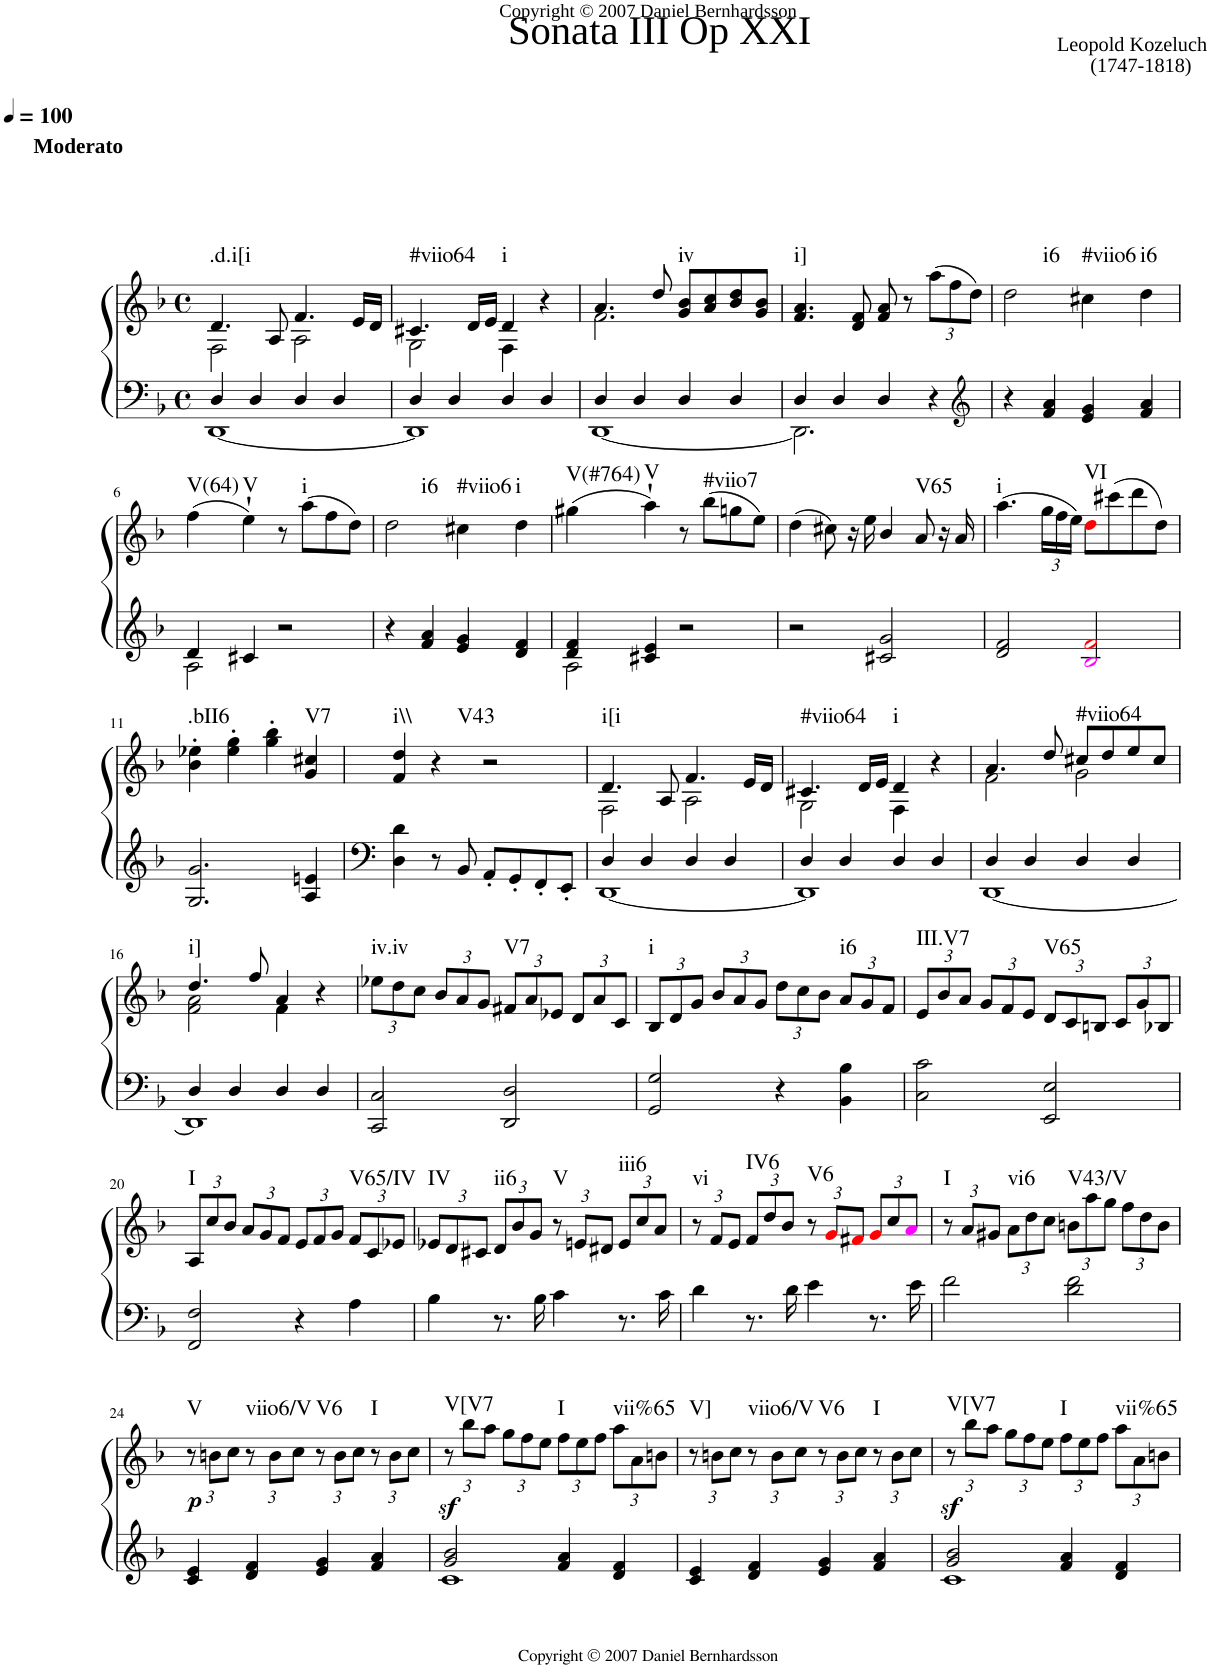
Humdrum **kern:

**kern	**kern	**dynam	**harte
*part1	*part1	*part1	*part1
*staff2	*staff1	*staff1/2	*
*I"Piano	*	*	*
*I'Pno.	*	*	*
*clefF4	*clefG2	*	*
*k[b-]	*k[b-]	*	*
*F:	*F:	*	*
*M4/4	*M4/4	*	*
*met(c)	*met(c)	*	*
*MM100	*MM100	*	*
=1	=1	=1	=1
*^	*^	*	*
!	!	!LO:TX:a:B:t=Moderato	!	!	!LO:H:kt=.d.i[i
4D/	[<1DD	4.d/	2F\	.	N
4D/	.	.	.	.	.
.	.	8A/	.	.	.
4D/	.	4.f/	2A\	.	.
4D/	.	.	.	.	.
.	.	16e/LL	.	.	.
.	.	16d/JJ	.	.	.
=2	=2	=2	=2	=2	=2
!	!	!	!	!	!LO:H:kt=#viio64
4D/	1DD]	4.c#X/	2G\	.	N
4D/	.	.	.	.	.
.	.	16d/LL	.	.	.
.	.	16e/JJ	.	.	.
!	!	!	!	!	!LO:H:kt=i
4D/	.	4d/	4F\	.	N
4D/	.	4r	4ryy	.	.
=3	=3	=3	=3	=3	=3
4D/	[<1DD	4.a/	2.f\	.	.
4D/	.	.	.	.	.
.	.	8dd/	.	.	.
!	!	!	!	!	!LO:H:kt=iv
4D/	.	8g/ 8b-/L	.	.	N
.	.	8a/ 8cc/	.	.	.
4D/	.	8b-/ 8dd/	4ryy	.	.
.	.	8g/ 8b-/J	.	.	.
*	*	*v	*v	*	*
=4	=4	=4	=4	=4
!	!	!	!	!LO:H:kt=i]
4D/	2.DD\]	4.f/ 4.a/	.	N
4D/	.	.	.	.
.	.	8d/ 8f/	.	.
4D/	.	8f/ 8a/	.	.
.	.	8r	.	.
*	*	*Xbrackettup	*	*
4r	4ryy	(12aa\L	.	.
.	.	12ff\	.	.
*clefG2	*	*	*	*
.	.	12dd\J)	.	.
*v	*v	*	*	*
=5	=5	=5	=5
!	!	!	!LO:H:kt=i6
4r	2dd\	.	N
4f/ 4a/	.	.	.
!	!	!	!LO:H:kt=#viio6
4e/ 4g/	4cc#X\	.	N
!	!	!	!LO:H:kt=i6
4f/ 4a/	4dd\	.	N
!!LO:LB:g=z
=6	=6	=6	=6
*^	*	*	*
!	!	!	!	!LO:H:kt=V(64)
4d/	2A\	(4ff\	.	N
!	!	!	!	!LO:H:kt=V
4c#X/	.	4ee`\)	.	N
2r	2ryy	8r	.	.
!	!	!	!	!LO:H:kt=i
.	.	(8aa\L	.	N
.	.	8ff\	.	.
.	.	8dd\J)	.	.
*v	*v	*	*	*
=7	=7	=7	=7
!	!	!	!LO:H:kt=i6
4r	2dd\	.	N
4f/ 4a/	.	.	.
!	!	!	!LO:H:kt=#viio6
4e/ 4g/	4cc#X\	.	N
!	!	!	!LO:H:kt=i
4d/ 4f/	4dd\	.	N
=8	=8	=8	=8
*^	*	*	*
!	!	!	!	!LO:H:kt=V(#764)
4d/ 4f/	2A\	(4gg#X\	.	N
!	!	!	!	!LO:H:kt=V
4c#X/ 4e/	.	4aa`\)	.	N
2r	2ryy	8r	.	.
!	!	!	!	!LO:H:kt=#viio7
.	.	(8bb-\L	.	N
.	.	8ggn\	.	.
.	.	8ee\J)	.	.
*v	*v	*	*	*
=9	=9	=9	=9
2r	(4dd\	.	.
.	8cc#X\)	.	.
.	16r	.	.
.	16ee\	.	.
2c#X/ 2g/	4b-/	.	.
!	!	!	!LO:H:kt=V65
.	8a/	.	N
.	16r	.	.
.	16a/	.	.
=10	=10	=10	=10
!	!	!	!LO:H:kt=i
2d/ 2f/	(4.aa\	.	N
.	24gg\LL	.	.
.	24ff\	.	.
.	24ee\JJ)	.	.
!	!	!	!LO:H:kt=VI
2B-i/ 2fj/	8ddj\L	.	N
.	(8ccc#X\	.	.
.	8ddd\	.	.
.	8dd\J)	.	.
!!LO:LB:g=z
=11	=11	=11	=11
!	!	!	!LO:H:kt=.bII6
2.G/ 2.g/	4b-\' 4ee-X\'	.	N
.	4ee-\' 4gg\'	.	.
.	4gg\' 4bb-\'	.	.
!	!	!	!LO:H:kt=V7
4A/ 4en/	4g/ 4cc#X/	.	N
=12	=12	=12	=12
!	!	!	!LO:H:kt=i\\
4D\ 4d\	4f/ 4dd/	.	N
!	!	!	!LO:H:kt=V43
8r	4r	.	N
8BB-/	.	.	.
8AA'/L	2r	.	.
8GG'/	.	.	.
8FF'/	.	.	.
8EE'/J	.	.	.
=13	=13	=13	=13
*^	*^	*	*
!	!	!	!	!	!LO:H:kt=i[i
4D/	[<1DD	4.d/	2F\	.	N
4D/	.	.	.	.	.
.	.	8A/	.	.	.
4D/	.	4.f/	2A\	.	.
4D/	.	.	.	.	.
.	.	16e/LL	.	.	.
.	.	16d/JJ	.	.	.
=14	=14	=14	=14	=14	=14
!	!	!	!	!	!LO:H:kt=#viio64
4D/	1DD]	4.c#X/	2G\	.	N
4D/	.	.	.	.	.
.	.	16d/LL	.	.	.
.	.	16e/JJ	.	.	.
!	!	!	!	!	!LO:H:kt=i
4D/	.	4d/	4F\	.	N
4D/	.	4r	4ryy	.	.
=15	=15	=15	=15	=15	=15
4D/	[<1DD	4.a/	2f\	.	.
4D/	.	.	.	.	.
.	.	8dd/	.	.	.
!	!	!	!	!	!LO:H:kt=#viio64
4D/	.	8cc#X/L	2g\	.	N
.	.	8dd/	.	.	.
4D/	.	8ee/	.	.	.
.	.	8cc#/J	.	.	.
!!LO:LB:g=z	!!
=16	=16	=16	=16	=16	=16
!	!	!	!	!	!LO:H:kt=i]
4D/	1DD]	4.dd/	2f\ 2a\	.	N
4D/	.	.	.	.	.
.	.	8ff/	.	.	.
4D/	.	4a/	4f\	.	.
4D/	.	4r	4ryy	.	.
*v	*v	*	*	*	*
=17	=17	=17	=17	=17
!	!	!	!	!LO:H:kt=iv.iv
*	*v	*v	*	*
2CC/ 2C/	12ee-X\L	.	N
.	12dd\	.	.
.	12cc\J	.	.
.	12b-/L	.	.
.	12a/	.	.
.	12g/J	.	.
!	!	!	!LO:H:kt=V7
2DD/ 2D/	12f#X/L	.	N
.	12a/	.	.
.	12e-X/J	.	.
.	12d/L	.	.
.	12a/	.	.
.	12c/J	.	.
=18	=18	=18	=18
*^	*	*	*
!	!	!	!	!LO:H:kt=i
2GG/ 2G/	2ryy	12B-/L	.	N
.	.	12d/	.	.
.	.	12g/J	.	.
.	.	12b-/L	.	.
.	.	12a/	.	.
.	.	12g/J	.	.
4r	2ryy	12dd\L	.	.
.	.	12cc\	.	.
.	.	12b-\J	.	.
!	!	!	!	!LO:H:kt=i6
4BB-\ 4B-\	.	12a/L	.	N
.	.	12g/	.	.
.	.	12f/J	.	.
*v	*v	*	*	*
=19	=19	=19	=19
!	!	!	!LO:H:kt=III.V7
2C\ 2c\	12e/L	.	N
.	12b-/	.	.
.	12a/J	.	.
.	12g/L	.	.
.	12f/	.	.
.	12e/J	.	.
!	!	!	!LO:H:kt=V65
2EE/ 2E/	12d/L	.	N
.	12c/	.	.
.	12Bn/J	.	.
.	12c/L	.	.
.	12g/	.	.
.	12B-X/J	.	.
!!LO:LB:g=z
=20	=20	=20	=20
!	!	!	!LO:H:kt=I
2FF/ 2F/	12A/L	.	N
.	12cc/	.	.
.	12b-/J	.	.
.	12a/L	.	.
.	12g/	.	.
.	12f/J	.	.
4r	12e/L	.	.
.	12f/	.	.
.	12g/J	.	.
!	!	!	!LO:H:kt=V65/IV
4A\	12f/L	.	N
.	12c/	.	.
.	12e-X/J	.	.
=21	=21	=21	=21
!	!	!	!LO:H:kt=IV
4B-\	12e-X/L	.	N
.	12d/	.	.
.	12c#X/J	.	.
!	!	!	!LO:H:kt=ii6
8.r	12d/L	.	N
.	12b-/	.	.
.	12g/J	.	.
16B-\	.	.	.
!	!	!	!LO:H:kt=V
4c\	12r	.	N
.	12en/L	.	.
.	12d#X/J	.	.
!	!	!	!LO:H:kt=iii6
8.r	12e/L	.	N
.	12cc/	.	.
.	12a/J	.	.
16c\	.	.	.
=22	=22	=22	=22
!	!	!	!LO:H:kt=vi
4d\	12r	.	N
.	12f/L	.	.
.	12e/J	.	.
!	!	!	!LO:H:kt=IV6
8.r	12f/L	.	N
.	12dd/	.	.
.	12b-/J	.	.
16d\	.	.	.
!	!	!	!LO:H:kt=V6
4e\	12r	.	N
.	12gZ/L	.	.
.	12f#XZ/J	.	.
8.r	12gZ/L	.	.
.	12cc/	.	.
.	12ai/J	.	.
16e\	.	.	.
=23	=23	=23	=23
!	!	!	!LO:H:kt=I
2f\	12r	.	N
.	12a/L	.	.
.	12g#X/J	.	.
!	!	!	!LO:H:kt=vi6
.	12a\L	.	N
.	12dd\	.	.
.	12cc\J	.	.
!	!	!	!LO:H:kt=V43/V
2d\ 2f\	12bn\L	.	N
.	12aa\	.	.
.	12gg\J	.	.
.	12ff\L	.	.
.	12dd\	.	.
.	12b\J	.	.
!!LO:LB:g=z
=24	=24	=24	=24
!	!	!LO:DY:b	!LO:H:kt=V
4c/ 4e/	12r	p	N
.	12bn\L	.	.
.	12cc\J	.	.
!	!	!	!LO:H:kt=viio6/V
4d/ 4f/	12r	.	N
.	12b\L	.	.
.	12cc\J	.	.
!	!	!	!LO:H:kt=V6
4e/ 4g/	12r	.	N
.	12b\L	.	.
.	12cc\J	.	.
!	!	!	!LO:H:kt=I
4f/ 4a/	12r	.	N
.	12b\L	.	.
.	12cc\J	.	.
=25	=25	=25	=25
*^	*	*	*
!	!	!	!LO:DY:b	!LO:H:kt=V[V7
2g/ 2b-/	1c	12r	sf	N
.	.	12bb-\L	.	.
.	.	12aa\J	.	.
.	.	12gg\L	.	.
.	.	12ff\	.	.
.	.	12ee\J	.	.
!	!	!	!	!LO:H:kt=I
4f/ 4a/	.	12ff\L	.	N
.	.	12ee\	.	.
.	.	12ff\J	.	.
!	!	!	!	!LO:H:kt=vii%65
4d/ 4f/	.	12aa\L	.	N
.	.	12a\	.	.
.	.	12bn\J	.	.
*v	*v	*	*	*
=26	=26	=26	=26
!	!	!	!LO:H:kt=V]
4c/ 4e/	12r	.	N
.	12bn\L	.	.
.	12cc\J	.	.
!	!	!	!LO:H:kt=viio6/V
4d/ 4f/	12r	.	N
.	12b\L	.	.
.	12cc\J	.	.
!	!	!	!LO:H:kt=V6
4e/ 4g/	12r	.	N
.	12b\L	.	.
.	12cc\J	.	.
!	!	!	!LO:H:kt=I
4f/ 4a/	12r	.	N
.	12b\L	.	.
.	12cc\J	.	.
=27	=27	=27	=27
*^	*	*	*
!	!	!	!LO:DY:b	!LO:H:kt=V[V7
2g/ 2b-/	1c	12r	sf	N
.	.	12bb-\L	.	.
.	.	12aa\J	.	.
.	.	12gg\L	.	.
.	.	12ff\	.	.
.	.	12ee\J	.	.
!	!	!	!	!LO:H:kt=I
4f/ 4a/	.	12ff\L	.	N
.	.	12ee\	.	.
.	.	12ff\J	.	.
!	!	!	!	!LO:H:kt=vii%65
4d/ 4f/	.	12aa\L	.	N
.	.	12a\	.	.
.	.	12bn\J	.	.
*v	*v	*	*	*
=	=	=	=
*-	*-	*-	*-
